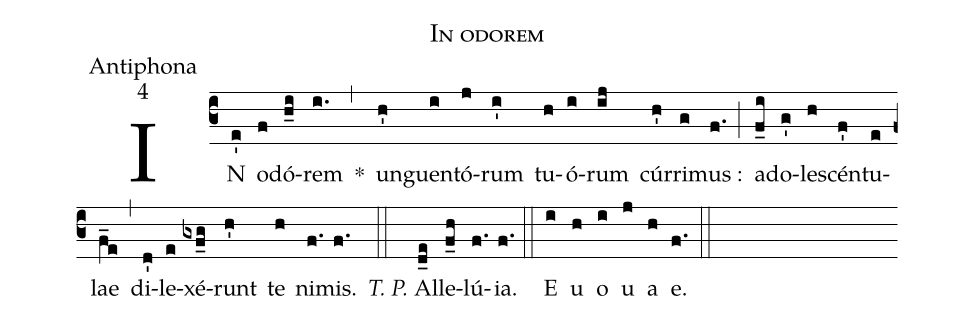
name:In odorem;
office-part:Antiphona;
mode:4;
%%
(c3) IN(e') o(f)dó(h_i)rem(i.) *(,) un(h')guen(i)tó(j)rum(i') tu(h)ó(i)rum(ij) cúr(h')ri(g)mus :(f.) (;) a(f_i)do(g')le(h)scén(f')tu(e)lae(f_e) (,) di(d')le(e)xé(gxf_g)runt(h') te(h) ni(f.)mis.(f.) (::) <i>T. P.</i> Al(d_e)le(f_h)lú(f.){ia}.(f.) (::) <eu>E(i) u(h) o(i) u(j) a(h) e.</eu>(f.) (::)
